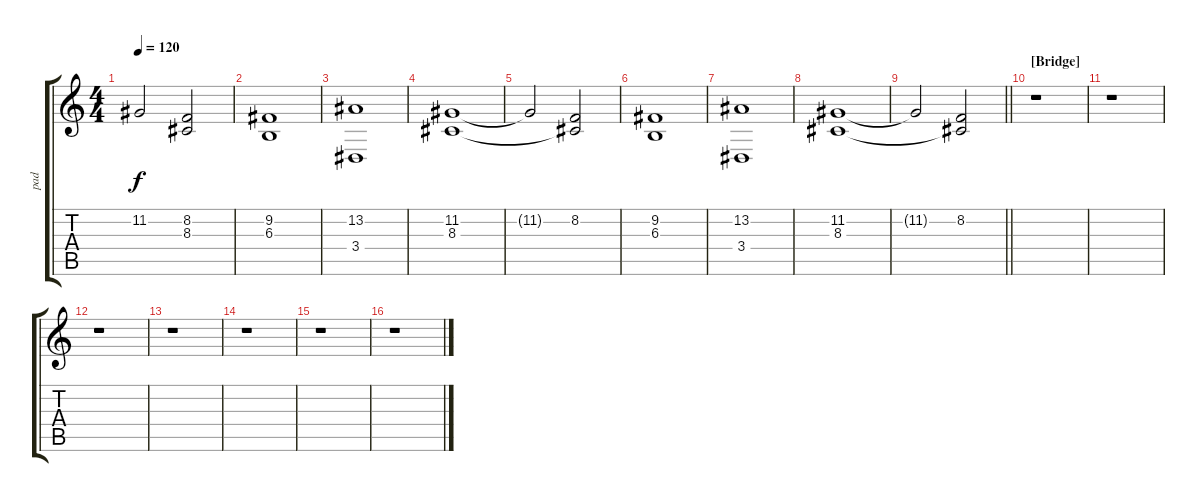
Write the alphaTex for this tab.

\track ("pad" "pad") {instrument tremolostrings}
\staff {score tabs}
\tuning (D4 A3 F3 C3 G2 C2) {hide}
\ts (4 4)
\tempo 120
\clef g2
\ks c
11.2{t}.2{dy f} (8.2 8.3{t}).2 |
(9.2 6.3).1 |
(13.2 3.4).1 |
(11.2 8.3).1 |
11.2{t}.2 (8.2 8.3{t}).2 |
(9.2 6.3).1 |
(13.2 3.4).1 |
(11.2 8.3).1 |
\barLineRight lightlight
11.2{t}.2 (8.2 8.3{t}).2 |
\section ("" "[Bridge]")
r.1 |
r.1 |
r.1 |
r.1 |
r.1 |
r.1 |
r.1
